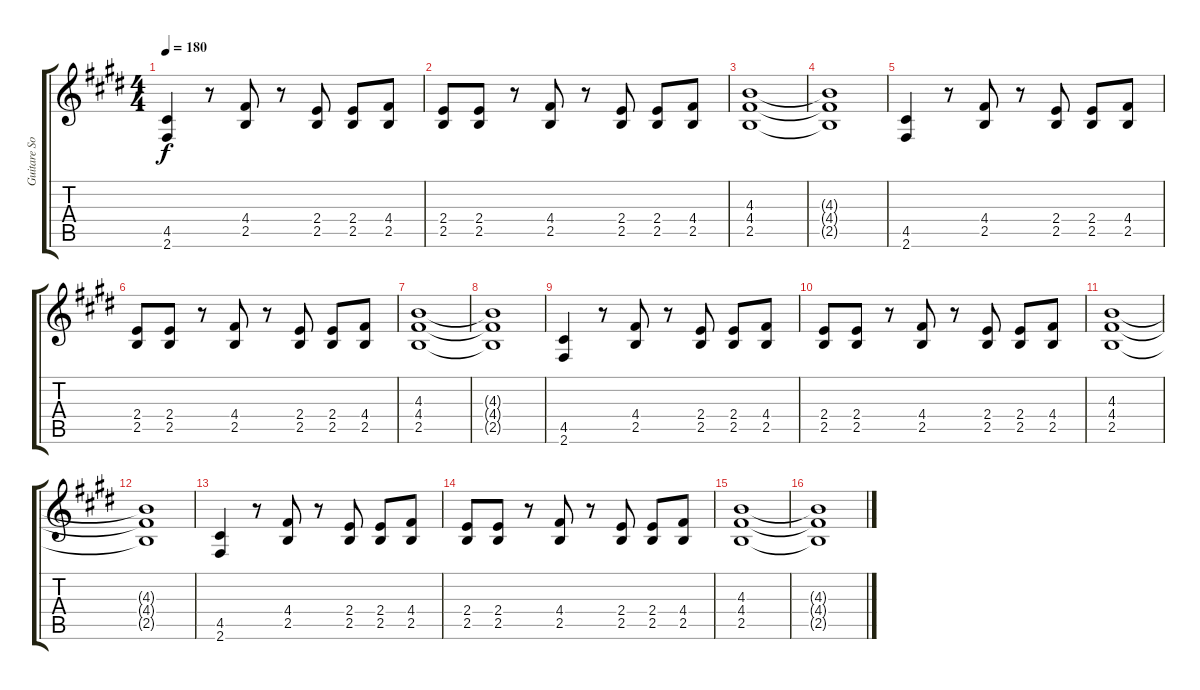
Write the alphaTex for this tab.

\track ("Guitare Soliste - Dave" "Guitare So") {instrument distortionguitar}
\staff {score tabs}
\tuning (E4 B3 G3 D3 A2 E2) {hide}
\ts (4 4)
\tempo 180
\clef g2
\ks e
(4.5 2.6).4{dy f} r.8 (4.4 2.5).8 r.8 (2.4 2.5).8 (2.4 2.5).8 (4.4 2.5).8 |
(2.4 2.5).8 (2.4 2.5).8 r.8 (4.4 2.5).8 r.8 (2.4 2.5).8 (2.4 2.5).8 (4.4 2.5).8 |
(4.3 4.4 2.5).1 |
(4.3{t} 4.4{t} 2.5{t}).1 |
(4.5 2.6).4 r.8 (4.4 2.5).8 r.8 (2.4 2.5).8 (2.4 2.5).8 (4.4 2.5).8 |
(2.4 2.5).8 (2.4 2.5).8 r.8 (4.4 2.5).8 r.8 (2.4 2.5).8 (2.4 2.5).8 (4.4 2.5).8 |
(4.3 4.4 2.5).1 |
(4.3{t} 4.4{t} 2.5{t}).1 |
(4.5 2.6).4 r.8 (4.4 2.5).8 r.8 (2.4 2.5).8 (2.4 2.5).8 (4.4 2.5).8 |
(2.4 2.5).8 (2.4 2.5).8 r.8 (4.4 2.5).8 r.8 (2.4 2.5).8 (2.4 2.5).8 (4.4 2.5).8 |
(4.3 4.4 2.5).1 |
(4.3{t} 4.4{t} 2.5{t}).1 |
(4.5 2.6).4 r.8 (4.4 2.5).8 r.8 (2.4 2.5).8 (2.4 2.5).8 (4.4 2.5).8 |
(2.4 2.5).8 (2.4 2.5).8 r.8 (4.4 2.5).8 r.8 (2.4 2.5).8 (2.4 2.5).8 (4.4 2.5).8 |
(4.3 4.4 2.5).1 |
(4.3{t} 4.4{t} 2.5{t}).1
